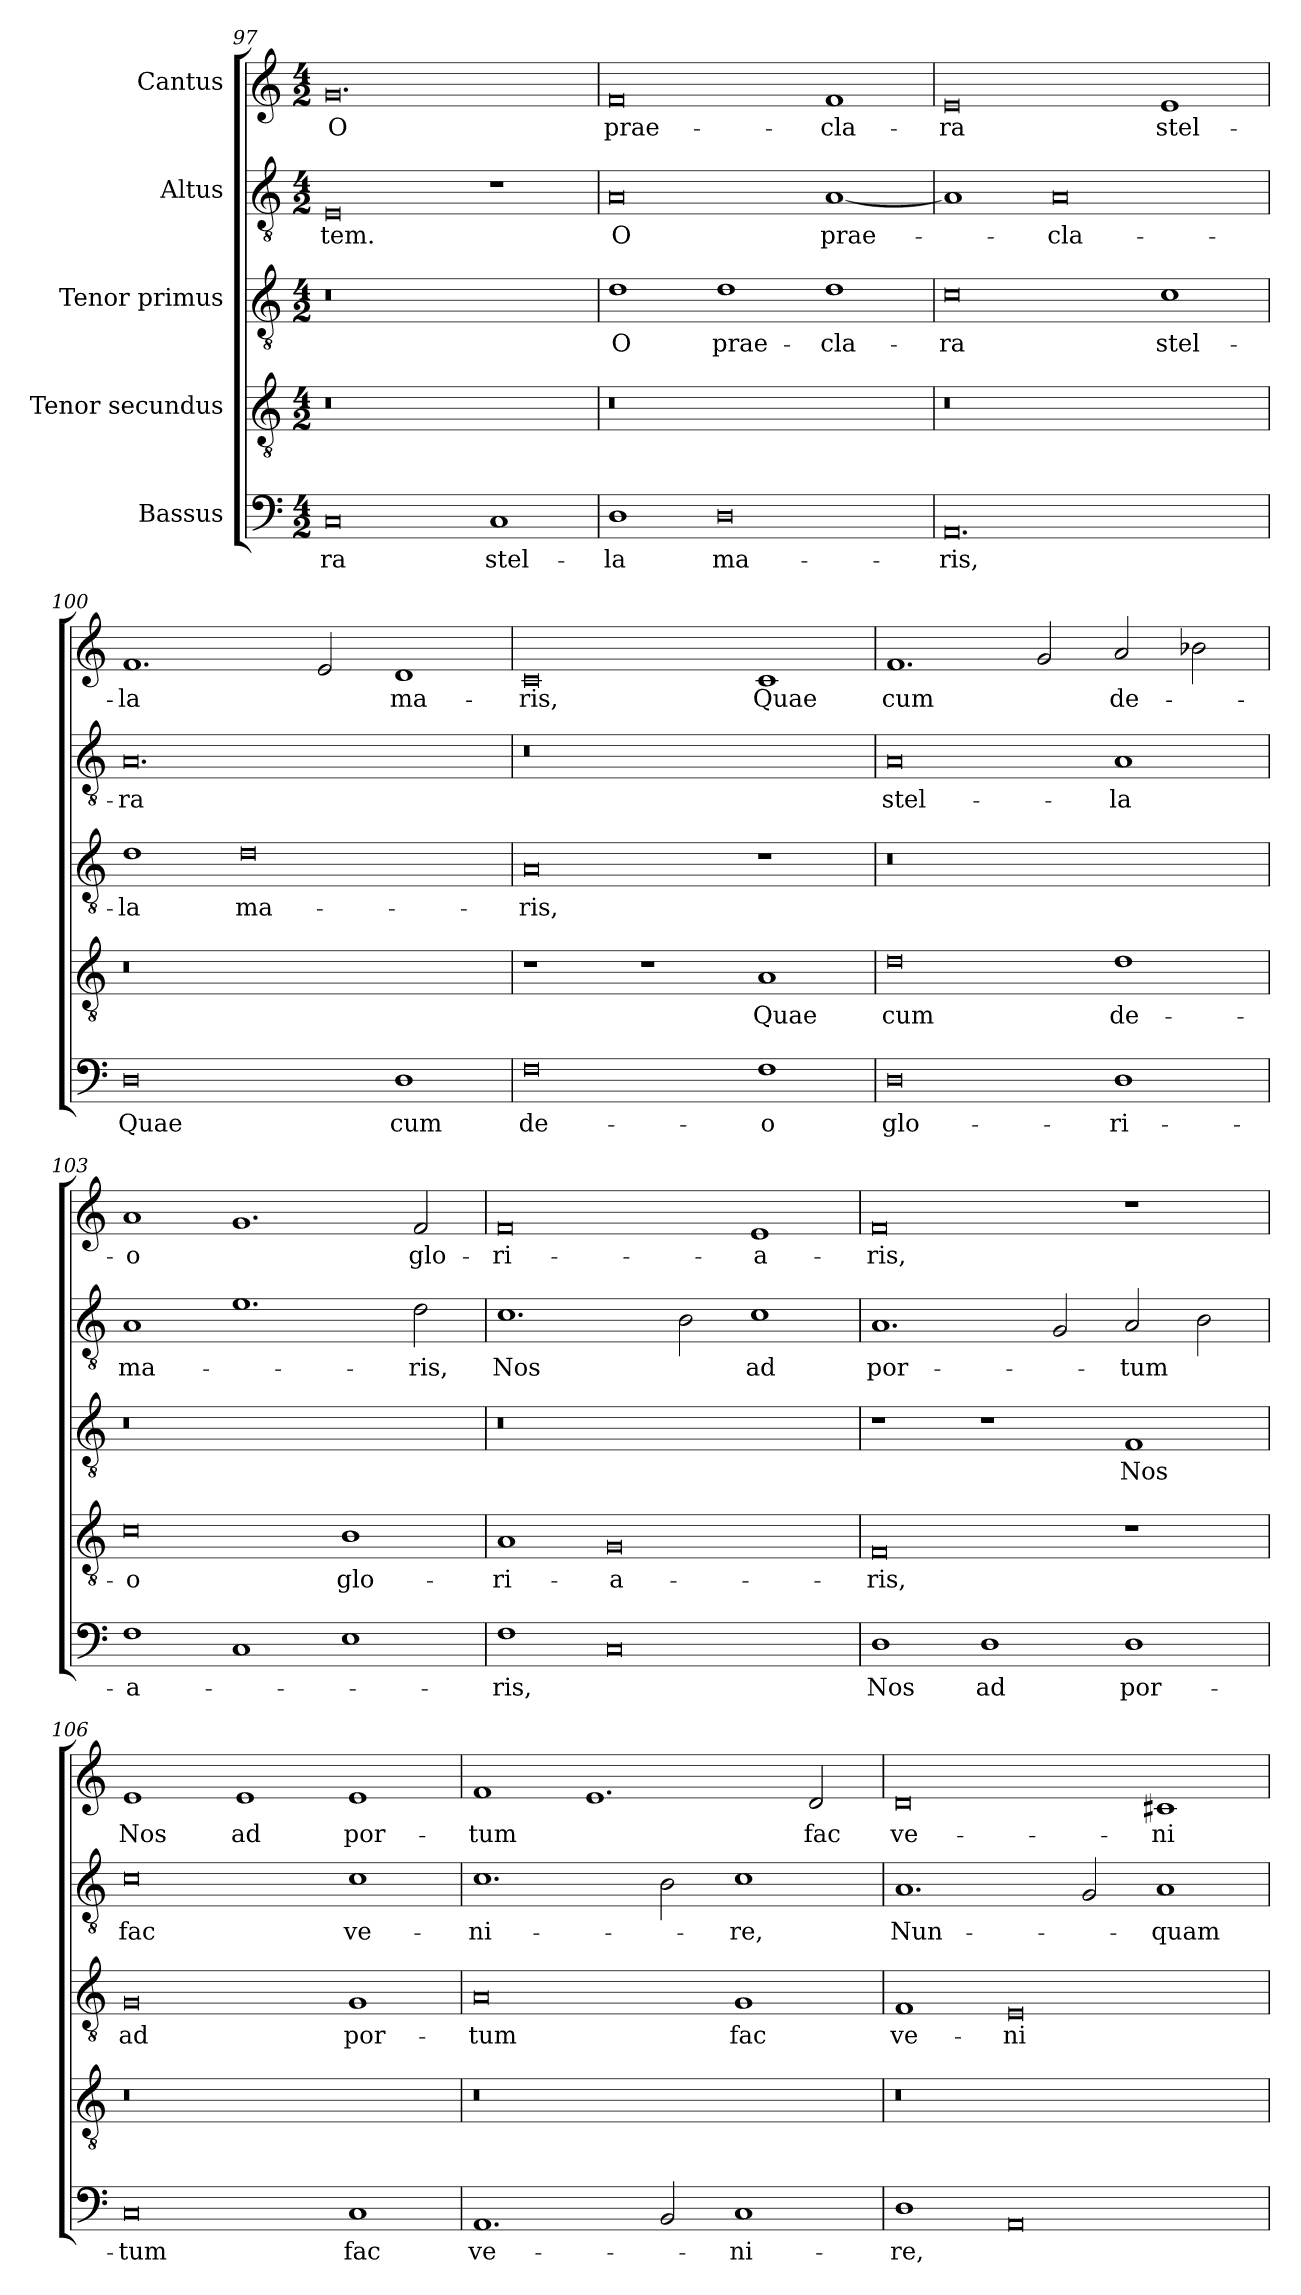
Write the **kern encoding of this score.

**kern	**text	**kern	**text	**kern	**text	**kern	**text	**kern	**text
*part5	*part5	*part4	*part4	*part3	*part3	*part2	*part2	*part1	*part1
*staff5	*staff5	*staff4	*staff4	*staff3	*staff3	*staff2	*staff2	*staff1	*staff1
*I"Bassus	*	*I"Tenor secundus	*	*I" Tenor primus	*	*I"Altus	*	*I"Cantus	*
!!LO:LB:g=z
*clefF4	*	*clefGv2	*	*clefGv2	*	*clefGv2	*	*clefG2	*
*k[]	*	*k[]	*	*k[]	*	*k[]	*	*k[]	*
*C:	*	*C:	*	*C:	*	*C:	*	*C:	*
*M4/2	*	*M4/2	*	*M4/2	*	*M4/2	*	*M4/2	*
=97	=97	=97	=97	=97	=97	=97	=97	=97	=97
0C/	-ra	0r	.	0r	.	0E/	-tem.	0.g/	O
1C/	stel-	1ryy	.	1ryy	.	1r	.	.	.
=98	=98	=98	=98	=98	=98	=98	=98	=98	=98
1D\	-la	0r	.	1d\	O	0A/	O	0f/	prae-
0D\	ma-	.	.	1d\	prae-	.	.	.	.
.	.	1ryy	.	1d\	-cla-	[1A/	prae-	1f/	-cla-
=99	=99	=99	=99	=99	=99	=99	=99	=99	=99
0.AA/	-ris,	0r	.	0c\	-ra	1A/]	.	0e/	-ra
.	.	.	.	.	.	0A/	-cla-	.	.
.	.	1ryy	.	1c\	stel-	.	.	1e/	stel-
=100	=100	=100	=100	=100	=100	=100	=100	=100	=100
0D\	Quae	0r	.	1d\	-la	0.A/	-ra	1.f/	-la
.	.	.	.	0d\	ma-	.	.	.	.
.	.	.	.	.	.	.	.	2e/	.
1D\	cum	1ryy	.	.	.	.	.	1d/	ma-
=101	=101	=101	=101	=101	=101	=101	=101	=101	=101
0F\	de-	1r	.	0A/	-ris,	0r	.	0c/	-ris,
.	.	1r	.	.	.	.	.	.	.
1F\	-o	1A/	Quae	1r	.	1ryy	.	1c/	Quae
=102	=102	=102	=102	=102	=102	=102	=102	=102	=102
0D\	glo-	0d\	cum	0r	.	0A/	stel-	1.f/	cum
.	.	.	.	.	.	.	.	2g/	.
1D\	-ri-	1d\	de-	1ryy	.	1A/	-la	2a/	de-
.	.	.	.	.	.	.	.	2b-X\	.
!!LO:PB:g=z
=103	=103	=103	=103	=103	=103	=103	=103	=103	=103
1F\	-a-	0c\	-o	0r	.	1A/	ma-	1a/	-o
1C/	.	.	.	.	.	1.e\	.	1.g/	.
1E\	.	1B\	glo-	1ryy	.	.	.	.	.
.	.	.	.	.	.	2d\	-ris,	2f/	glo-
=104	=104	=104	=104	=104	=104	=104	=104	=104	=104
1F\	-ris,	1A/	-ri-	0r	.	1.c\	Nos	0f/	-ri-
0C/	.	0G/	-a-	.	.	.	.	.	.
.	.	.	.	.	.	2B\	.	.	.
.	.	.	.	1ryy	.	1c\	ad	1e/	-a-
=105	=105	=105	=105	=105	=105	=105	=105	=105	=105
1D\	Nos	0F/	-ris,	1r	.	1.A/	por-	0f/	-ris,
1D\	ad	.	.	1r	.	.	.	.	.
.	.	.	.	.	.	2G/	.	.	.
1D\	por-	1r	.	1F/	Nos	2A/	-tum	1r	.
.	.	.	.	.	.	2B\	.	.	.
=106	=106	=106	=106	=106	=106	=106	=106	=106	=106
0C/	-tum	0r	.	0G/	ad	0c\	fac	1e/	Nos
.	.	.	.	.	.	.	.	1e/	ad
1C/	fac	1ryy	.	1G/	por-	1c\	ve-	1e/	por-
=107	=107	=107	=107	=107	=107	=107	=107	=107	=107
1.AA/	ve-	0r	.	0A/	-tum	1.c\	-ni-	1f/	-tum
.	.	.	.	.	.	.	.	1.e/	.
2BB/	.	.	.	.	.	2B\	.	.	.
1C/	-ni-	1ryy	.	1G/	fac	1c\	-re,	.	.
.	.	.	.	.	.	.	.	2d/	fac
=108	=108	=108	=108	=108	=108	=108	=108	=108	=108
1D\	-re,	0r	.	1F/	ve-	1.A/	Nun-	0d/	ve-
0AA/	.	.	.	0E/	-ni-	.	.	.	.
.	.	.	.	.	.	2G/	.	.	.
.	.	1ryy	.	.	.	1A/	-quam	1c#X/	-ni-
=	=	=	=	=	=	=	=	=	=
*-	*-	*-	*-	*-	*-	*-	*-	*-	*-
